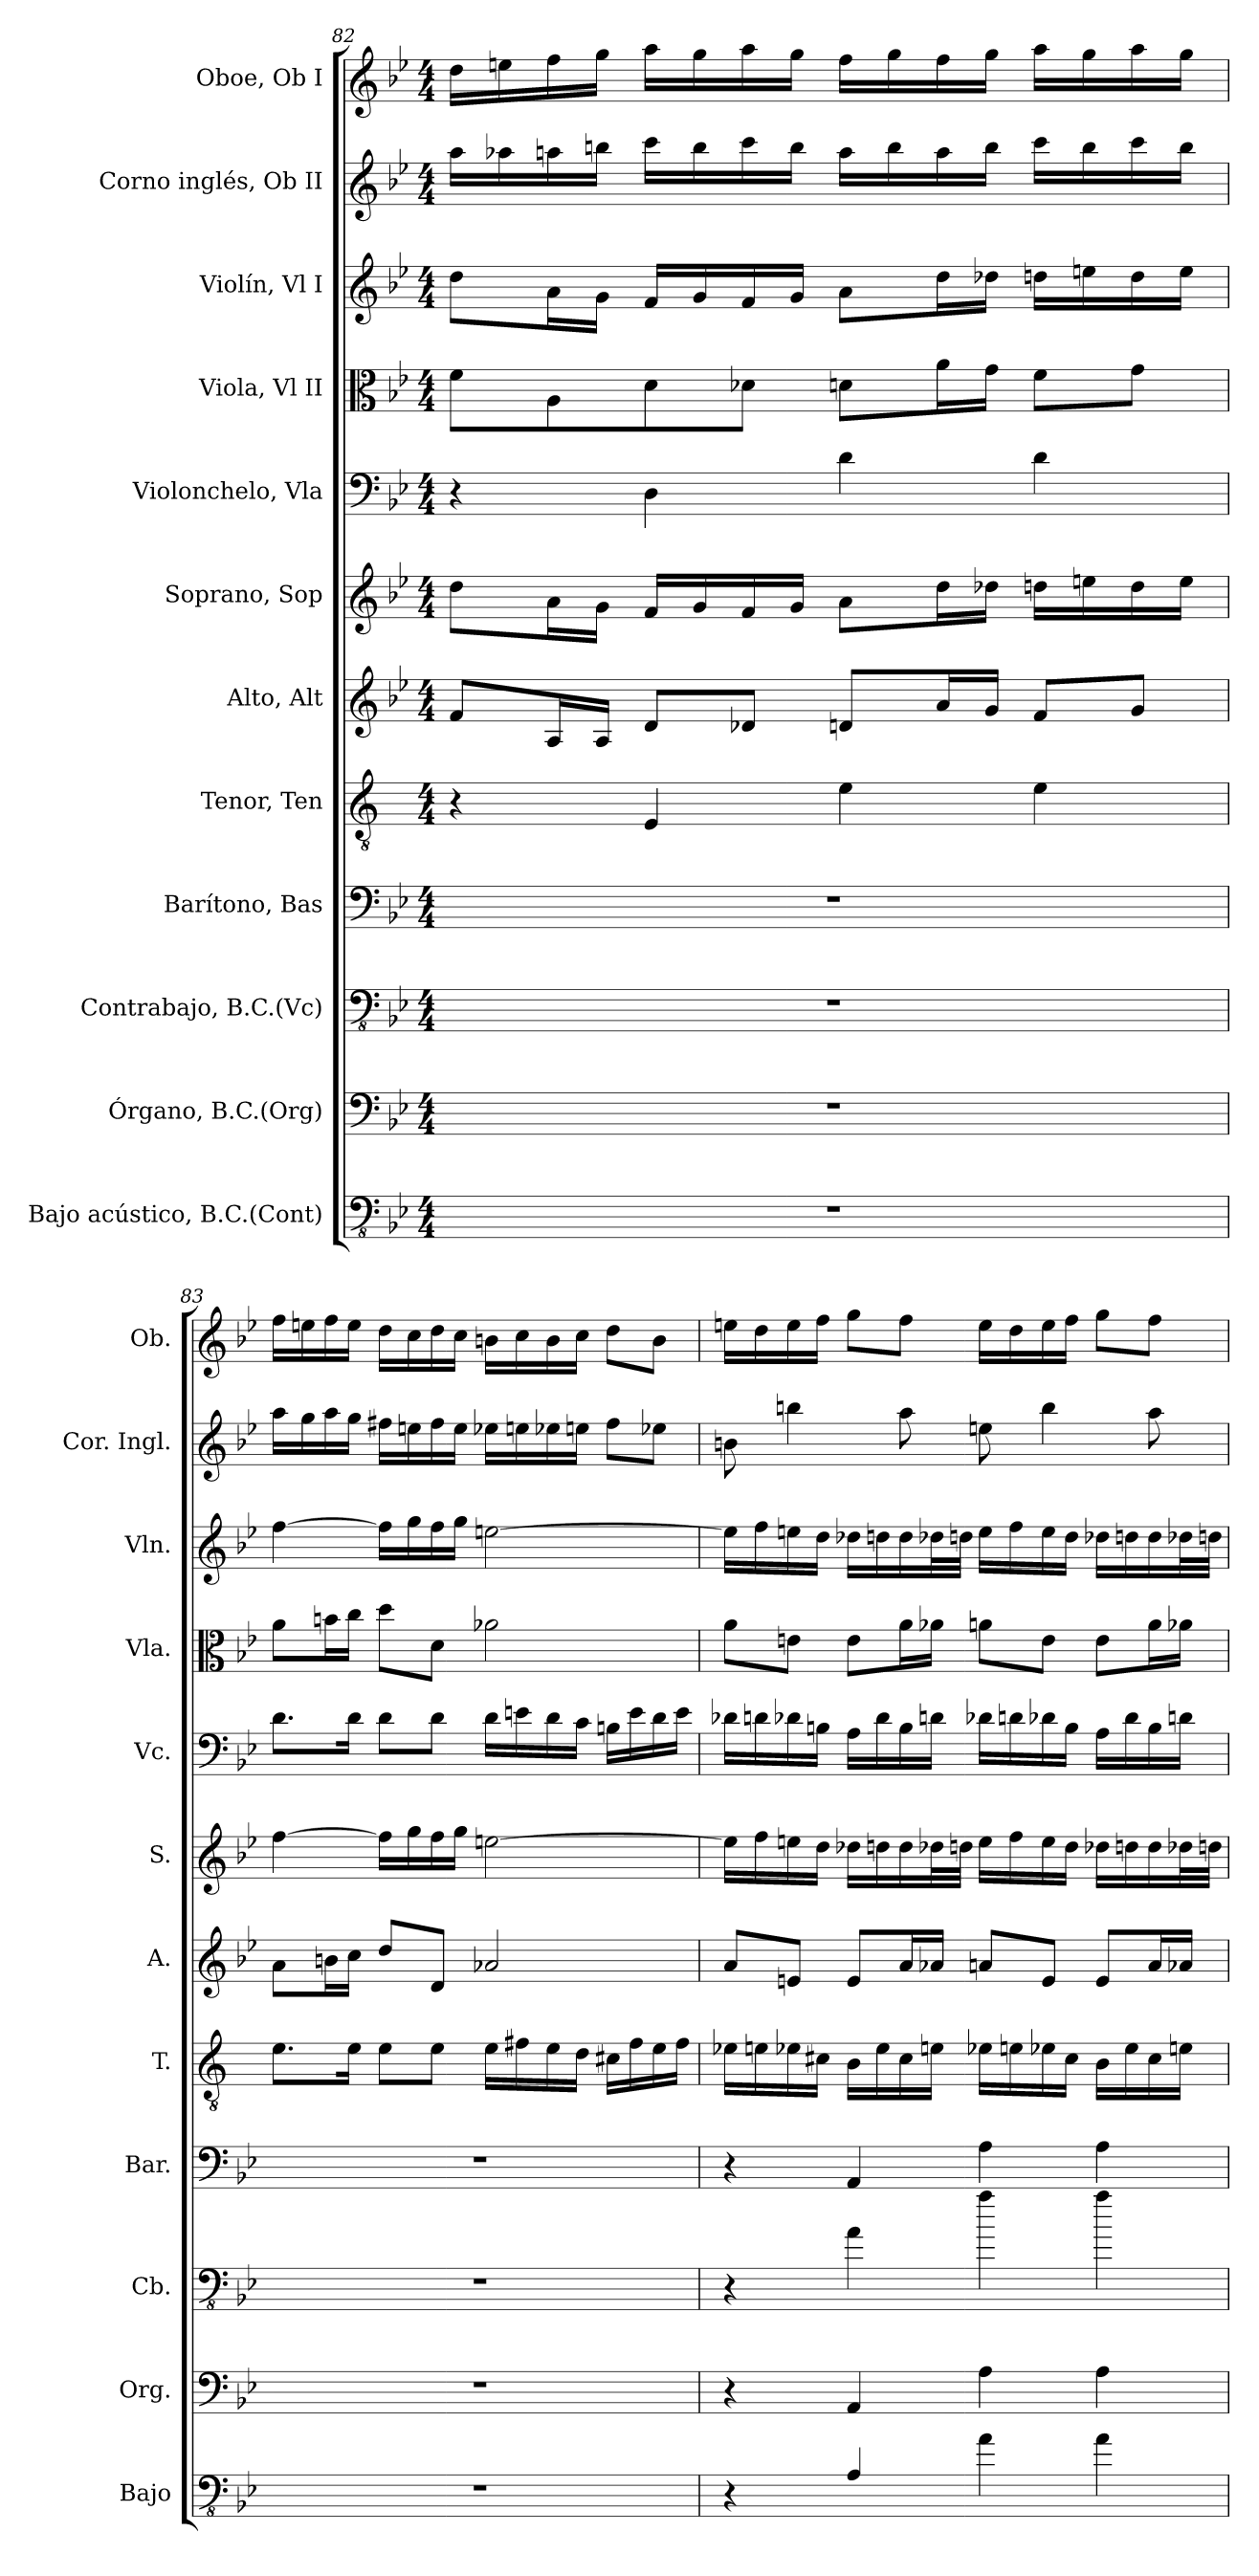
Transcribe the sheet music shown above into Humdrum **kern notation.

**kern	**kern	**kern	**kern	**kern	**kern	**kern	**kern	**kern	**kern	**kern	**kern
*part12	*part11	*part10	*part9	*part8	*part7	*part6	*part5	*part4	*part3	*part2	*part1
*staff12	*staff11	*staff10	*staff9	*staff8	*staff7	*staff6	*staff5	*staff4	*staff3	*staff2	*staff1
*I"Bajo acústico, B.C.(Cont)	*I"Órgano, B.C.(Org)	*I"Contrabajo, B.C.(Vc)	*I"Barítono, Bas	*I"Tenor, Ten	*I"Alto, Alt	*I"Soprano, Sop	*I"Violonchelo, Vla	*I"Viola, Vl II	*I"Violín, Vl I	*I"Corno inglés, Ob II	*I"Oboe, Ob I
*I'Bajo	*I'Org.	*I'Cb.	*I'Bar.	*I'T.	*I'A.	*I'S.	*I'Vc.	*I'Vla.	*I'Vln.	*I'Cor. Ingl.	*I'Ob.
*clefFv4	*clefF4	*clefFv4	*clefF4	*clefGv2	*clefG2	*clefG2	*clefF4	*clefC3	*clefG2	*clefG2	*clefG2
*ITrd7c12	*	*ITrd7c12	*	*ITrd1c2	*	*	*	*	*	*ITrd4c7	*
*k[b-e-]	*k[b-e-]	*k[b-e-]	*k[b-e-]	*k[b-e-]	*k[b-e-]	*k[b-e-]	*k[b-e-]	*k[b-e-]	*k[b-e-]	*k[b-e-a-]	*k[b-e-]
*M4/4	*M4/4	*M4/4	*M4/4	*M4/4	*M4/4	*M4/4	*M4/4	*M4/4	*M4/4	*M4/4	*M4/4
=82	=82	=82	=82	=82	=82	=82	=82	=82	=82	=82	=82
1r	1r	1r	1r	4r	8f/L	8dd\L	4r	8f\L	8dd\L	16dd\LL	16dd\LL
.	.	.	.	.	.	.	.	.	.	16dd-X\	16een\
.	.	.	.	.	16A/L	16a\L	.	8A\	16a\L	16ddn\	16ff\
.	.	.	.	.	16A/JJ	16g\JJ	.	.	16g\JJ	16een\JJ	16gg\JJ
.	.	.	.	4D/	8d/L	16f/LL	4D\	8d\	16f/LL	16ff\LL	16aa\LL
.	.	.	.	.	.	16g/	.	.	16g/	16ee\	16gg\
.	.	.	.	.	8d-X/J	16f/	.	8d-X\J	16f/	16ff\	16aa\
.	.	.	.	.	.	16g/JJ	.	.	16g/JJ	16ee\JJ	16gg\JJ
.	.	.	.	4d\	8dn/L	8a\L	4d\	8dn\L	8a\L	16dd\LL	16ff\LL
.	.	.	.	.	.	.	.	.	.	16ee\	16gg\
.	.	.	.	.	16a/L	16dd\L	.	16a\L	16dd\L	16dd\	16ff\
.	.	.	.	.	16g/JJ	16dd-X\JJ	.	16g\JJ	16dd-X\JJ	16ee\JJ	16gg\JJ
.	.	.	.	4d\	8f/L	16ddn\LL	4d\	8f\L	16ddn\LL	16ff\LL	16aa\LL
.	.	.	.	.	.	16een\	.	.	16een\	16ee\	16gg\
.	.	.	.	.	8g/J	16dd\	.	8g\J	16dd\	16ff\	16aa\
.	.	.	.	.	.	16ee\JJ	.	.	16ee\JJ	16ee\JJ	16gg\JJ
!!LO:PB:g=z
=83	=83	=83	=83	=83	=83	=83	=83	=83	=83	=83	=83
1r	1r	1r	1r	8.d\L	8a\L	[4ff\	8.d\L	8a\L	[4ff\	16dd\LL	16ff\LL
.	.	.	.	.	.	.	.	.	.	16cc\	16een\
.	.	.	.	.	16bn\L	.	.	16bn\L	.	16dd\	16ff\
.	.	.	.	16d\Jk	16cc\JJ	.	16d\Jk	16cc\JJ	.	16cc\JJ	16ee\JJ
.	.	.	.	8d\L	8dd/L	16ff\LL]	8d\L	8dd\L	16ff\LL]	16bn\LL	16dd\LL
.	.	.	.	.	.	16gg\	.	.	16gg\	16an\	16cc\
.	.	.	.	8d\J	8d/J	16ff\	8d\J	8d\J	16ff\	16b\	16dd\
.	.	.	.	.	.	16gg\JJ	.	.	16gg\JJ	16a\JJ	16cc\JJ
.	.	.	.	16d\LL	2a-X/	[2een\	16d\LL	2a-X\	[2een\	16a-X\LL	16bn\LL
.	.	.	.	16en\	.	.	16en\	.	.	16an\	16cc\
.	.	.	.	16d\	.	.	16d\	.	.	16a-X\	16b\
.	.	.	.	16c\JJ	.	.	16c\JJ	.	.	16an\JJ	16cc\JJ
.	.	.	.	16Bn\LL	.	.	16Bn\LL	.	.	8b\L	8dd\L
.	.	.	.	16e\	.	.	16e\	.	.	.	.
.	.	.	.	16d\	.	.	16d\	.	.	8a-X\J	8b\J
.	.	.	.	16e\JJ	.	.	16e\JJ	.	.	.	.
!!LO:PB:g=z
=84	=84	=84	=84	=84	=84	=84	=84	=84	=84	=84	=84
4r	4r	4r	4r	16d-X\LL	8a/L	16ee\LL]	16d-X\LL	8a\L	16ee\LL]	8en\	16een\LL
.	.	.	.	16dn\	.	16ff\	16dn\	.	16ff\	.	16dd\
.	.	.	.	16d-X\	8en/J	16een\	16d-X\	8en\J	16een\	4een\	16ee\
.	.	.	.	16Bn\JJ	.	16dd\JJ	16Bn\JJ	.	16dd\JJ	.	16ff\JJ
4AAA/	4AA/	4AA\	4AA/	16A\LL	8e/L	16dd-X\LL	16A\LL	8e\L	16dd-X\LL	.	8gg\L
.	.	.	.	16d-\	.	16ddn\	16d-\	.	16ddn\	.	.
.	.	.	.	16B\	16a/L	16dd\	16B\	16a\L	16dd\	8dd\	8ff\J
.	.	.	.	16dn\JJ	16a-X/JJ	32dd-X\L	16dn\JJ	16a-X\JJ	32dd-X\L	.	.
.	.	.	.	.	.	32ddn\JJJ	.	.	32ddn\JJJ	.	.
4AA\	4A\	4A\	4A\	16d-X\LL	8an/L	16ee\LL	16d-X\LL	8an\L	16ee\LL	8an\	16ee\LL
.	.	.	.	16dn\	.	16ff\	16dn\	.	16ff\	.	16dd\
.	.	.	.	16d-X\	8e/J	16ee\	16d-X\	8e\J	16ee\	4ee\	16ee\
.	.	.	.	16B\JJ	.	16dd\JJ	16B\JJ	.	16dd\JJ	.	16ff\JJ
4AA\	4A\	4A\	4A\	16A\LL	8e/L	16dd-X\LL	16A\LL	8e\L	16dd-X\LL	.	8gg\L
.	.	.	.	16d-\	.	16ddn\	16d-\	.	16ddn\	.	.
.	.	.	.	16B\	16a/L	16dd\	16B\	16a\L	16dd\	8dd\	8ff\J
.	.	.	.	16dn\JJ	16a-X/JJ	32dd-X\L	16dn\JJ	16a-X\JJ	32dd-X\L	.	.
.	.	.	.	.	.	32ddn\JJJ	.	.	32ddn\JJJ	.	.
=	=	=	=	=	=	=	=	=	=	=	=
*-	*-	*-	*-	*-	*-	*-	*-	*-	*-	*-	*-
